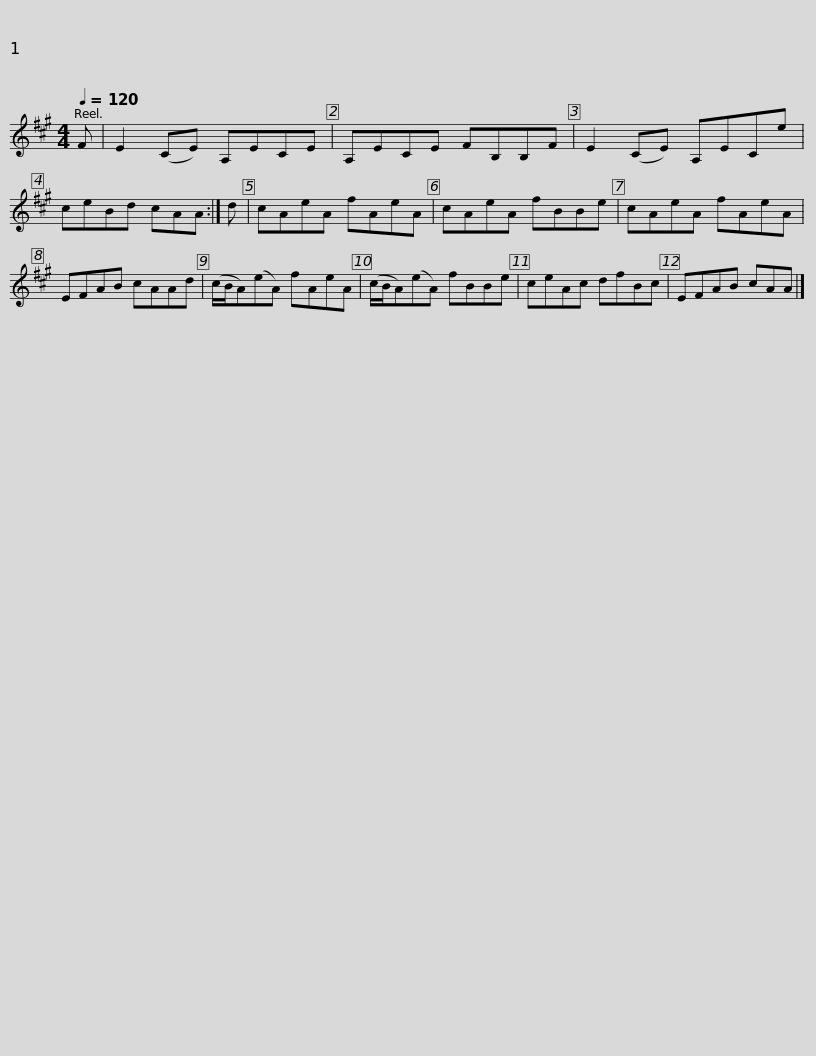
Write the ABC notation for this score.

X:1
L:1/8
Q:1/4=120
M:4/4
I:linebreak $
K:A
V:1 treble
V:1
 F | E2 (CE) A,ECE | A,ECE FB,B,F | E2 (CE) A,ECe | ceBd cAA :| %5
 d | cAeA fAeA |$ cAeA fBBe | cAeA fAeA | EFAB cAAd | %10
 (c/B/A)(eA) fAeA | (c/B/A)(eA) fBBe |$ ceAc dfBc | EFAB cAA |] %14
